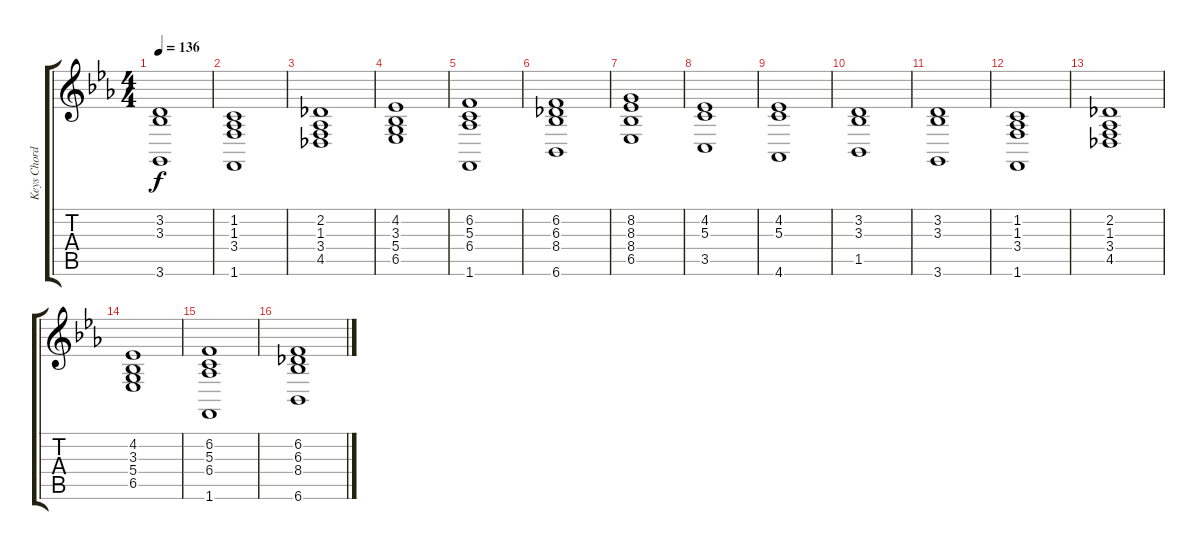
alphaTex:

\track ("Keys Chords" "Keys Chord") {instrument stringensemble1}
\staff {score tabs}
\tuning (E4 B3 G3 D3 A2 E2) {hide}
\ts (4 4)
\tempo 136
\clef g2
\ks eb
(3.2 3.3 3.6).1{dy f} |
(1.2 1.3 3.4 1.6).1 |
(2.2 1.3 3.4 4.5).1 |
(4.2 3.3 5.4 6.5).1 |
(6.2 5.3 6.4 1.6).1 |
(6.2 6.3 8.4 6.6).1 |
(8.2 8.3 8.4 6.5).1 |
(4.2 5.3 3.5).1 |
(4.2 5.3 4.6).1 |
(3.2 3.3 1.5).1 |
(3.2 3.3 3.6).1 |
(1.2 1.3 3.4 1.6).1 |
(2.2 1.3 3.4 4.5).1 |
(4.2 3.3 5.4 6.5).1 |
(6.2 5.3 6.4 1.6).1 |
(6.2 6.3 8.4 6.6).1
